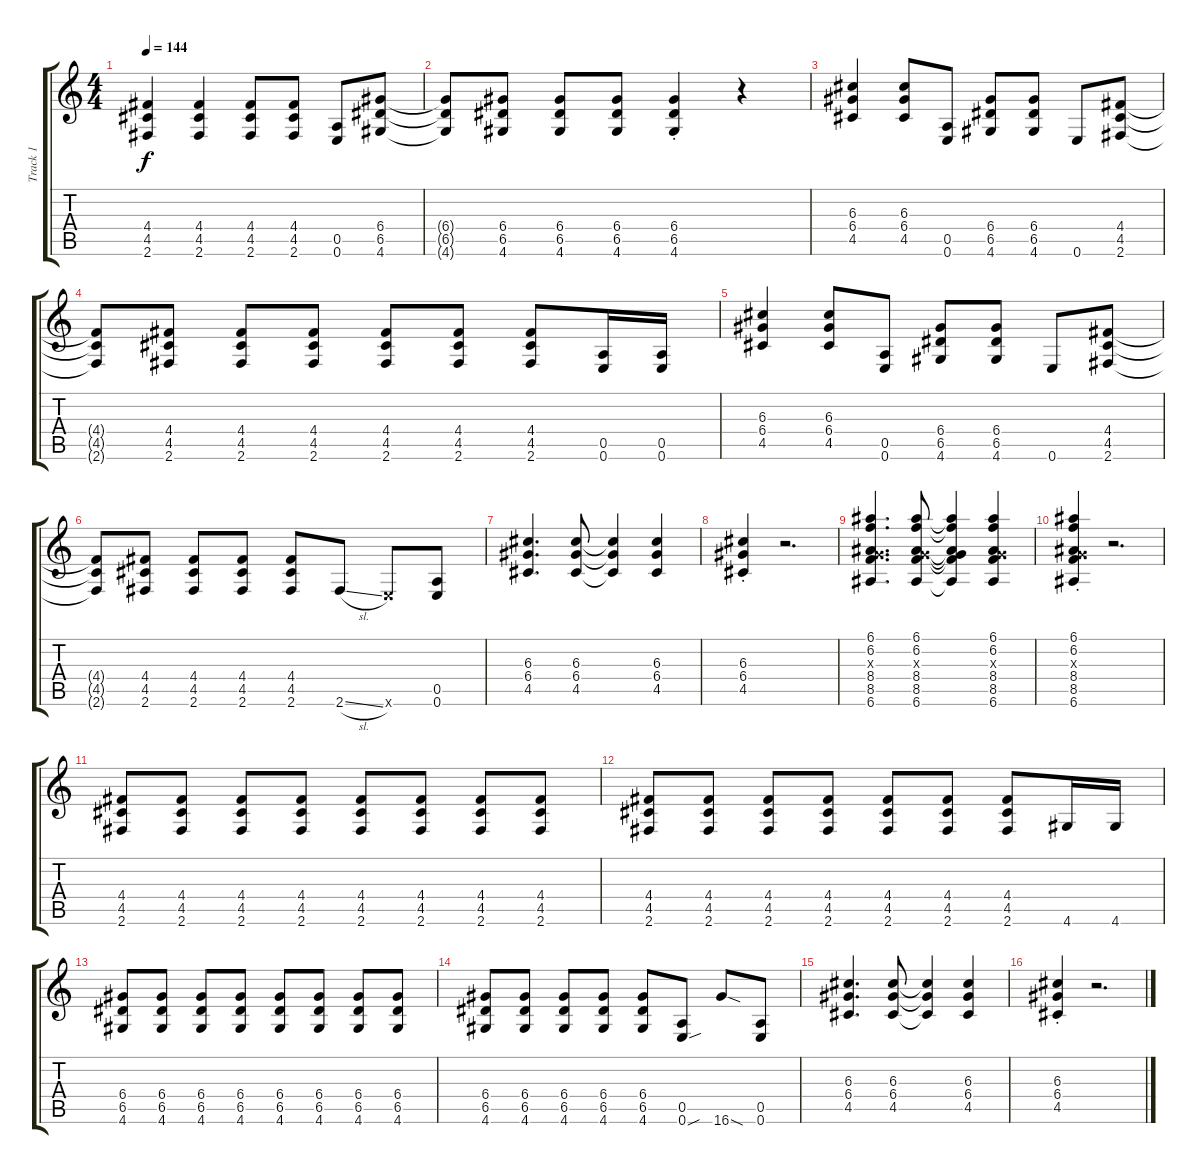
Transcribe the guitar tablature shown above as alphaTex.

\track ("Track 1" "Track 1") {instrument overdrivenguitar}
\staff {score tabs}
\tuning (E4 B3 G3 D3 A2 E2) {hide}
\ts (4 4)
\tempo 144
\clef g2
\ks c
(4.4 4.5 2.6).4{dy f} (4.4 4.5 2.6).4 (4.4 4.5 2.6).8 (4.4 4.5 2.6).8 (0.5 0.6).8 (6.4 6.5 4.6).8 |
(6.4{t} 6.5{t} 4.6{t}).8 (6.4 6.5 4.6).8 (6.4 6.5 4.6).8 (6.4 6.5 4.6).8 (6.4{st} 6.5{st} 4.6{st}).4 r.4 |
(6.3 6.4 4.5).4 (6.3 6.4 4.5).8 (0.5 0.6).8 (6.4 6.5 4.6).8 (6.4 6.5 4.6).8 0.6.8 (4.4 4.5 2.6).8 |
(4.4{t} 4.5{t} 2.6{t}).8 (4.4 4.5 2.6).8 (4.4 4.5 2.6).8 (4.4 4.5 2.6).8 (4.4 4.5 2.6).8 (4.4 4.5 2.6).8 (4.4 4.5 2.6).8 (0.5 0.6).16 (0.5 0.6).16 |
(6.3 6.4 4.5).4 (6.3 6.4 4.5).8 (0.5 0.6).8 (6.4 6.5 4.6).8 (6.4 6.5 4.6).8 0.6.8 (4.4 4.5 2.6).8 |
(4.4{t} 4.5{t} 2.6{t}).8 (4.4 4.5 2.6).8 (4.4 4.5 2.6).8 (4.4 4.5 2.6).8 (4.4 4.5 2.6).8 2.6{sl}.8 0.6{x}.8 (0.5 0.6).8 |
(6.3 6.4 4.5).4{d} (6.3 6.4 4.5).8 (6.3{t} 6.4{t} 4.5{t}).4 (6.3 6.4 4.5).4 |
(6.3{st} 6.4{st} 4.5{st}).4 r.2{d} |
(6.1 6.2 0.3{x} 8.4 8.5 6.6).4{d} (6.1 6.2 0.3{x} 8.4 8.5 6.6).8 (6.1{t} 6.2{t} 0.3{t} 8.4{t} 8.5{t} 6.6{t}).4 (6.1 6.2 0.3{x} 8.4 8.5 6.6).4 |
(6.1{st} 6.2{st} 0.3{x} 8.4{st} 8.5{st} 6.6{st}).4 r.2{d} |
(4.4 4.5 2.6).8 (4.4 4.5 2.6).8 (4.4 4.5 2.6).8 (4.4 4.5 2.6).8 (4.4 4.5 2.6).8 (4.4 4.5 2.6).8 (4.4 4.5 2.6).8 (4.4 4.5 2.6).8 |
(4.4 4.5 2.6).8 (4.4 4.5 2.6).8 (4.4 4.5 2.6).8 (4.4 4.5 2.6).8 (4.4 4.5 2.6).8 (4.4 4.5 2.6).8 (4.4 4.5 2.6).8 4.6.16 4.6.16 |
(6.4 6.5 4.6).8 (6.4 6.5 4.6).8 (6.4 6.5 4.6).8 (6.4 6.5 4.6).8 (6.4 6.5 4.6).8 (6.4 6.5 4.6).8 (6.4 6.5 4.6).8 (6.4 6.5 4.6).8 |
(6.4 6.5 4.6).8 (6.4 6.5 4.6).8 (6.4 6.5 4.6).8 (6.4 6.5 4.6).8 (6.4 6.5 4.6).8 (0.5 0.6{sou}).8 16.6{sod}.8 (0.5 0.6).8 |
(6.3 6.4 4.5).4{d} (6.3 6.4 4.5).8 (6.3{t} 6.4{t} 4.5{t}).4 (6.3 6.4 4.5).4 |
(6.3{st} 6.4{st} 4.5{st}).4 r.2{d}
